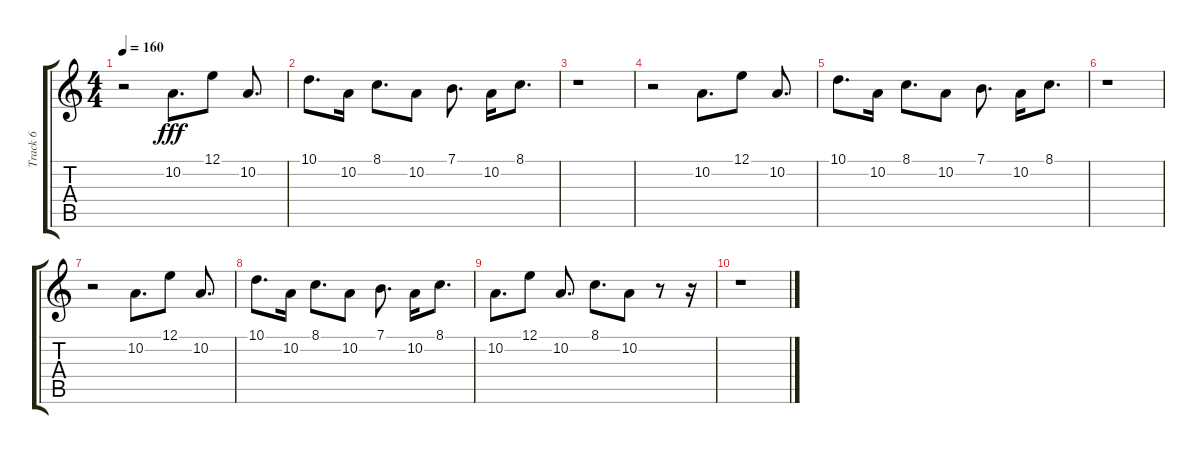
\track ("Track 6" "Track 6") {instrument koto}
\staff {score tabs}
\tuning (E4 B3 G3 D3 A2 E2) {hide}
\ts (4 4)
\tempo 160
\clef g2
\ks c
r.2{dy fff} 10.2.8{d} 12.1.8 10.2.8{d} |
10.1.8{d} 10.2.16 8.1.8{d} 10.2.8 7.1.8{d} 10.2.16 8.1.8{d} |
r.1 |
r.2 10.2.8{d} 12.1.8 10.2.8{d} |
10.1.8{d} 10.2.16 8.1.8{d} 10.2.8 7.1.8{d} 10.2.16 8.1.8{d} |
r.1 |
r.2 10.2.8{d} 12.1.8 10.2.8{d} |
10.1.8{d} 10.2.16 8.1.8{d} 10.2.8 7.1.8{d} 10.2.16 8.1.8{d} |
10.2.8{d} 12.1.8 10.2.8{d} 8.1.8{d} 10.2.8 r.8 r.16 |
r.1
